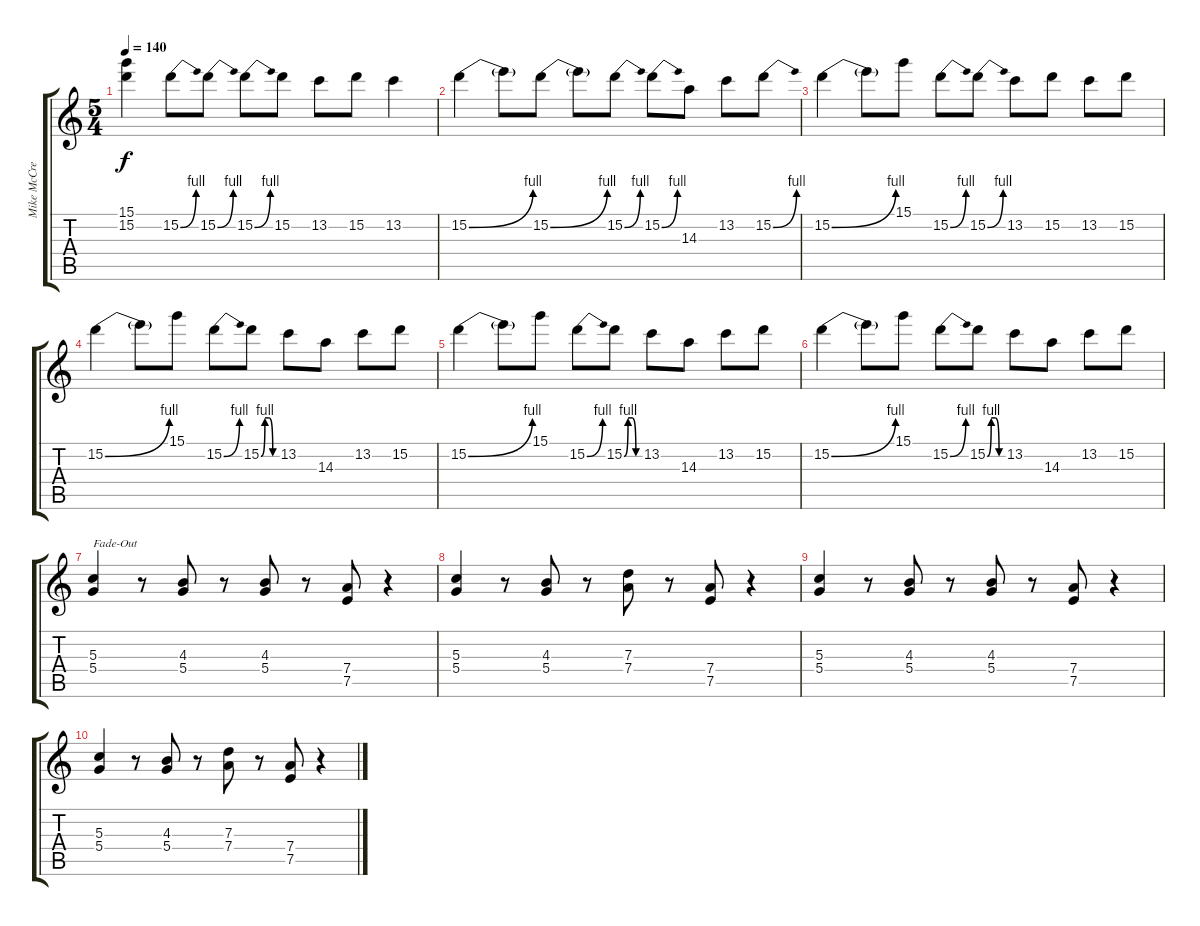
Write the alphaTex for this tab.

\track ("Mike McCready" "Mike McCre") {instrument distortionguitar}
\staff {score tabs}
\tuning (E4 B3 G3 D3 A2 E2) {hide}
\ts (5 4)
\tempo 140
\clef g2
\ks c
(15.1 15.2{t}).4{dy f} 15.2{be (bend 0 0 60 4)}.8 15.2{be (bend 0 0 60 4)}.8 15.2{be (bend 0 0 60 4)}.8 15.2.8 13.2.8 15.2.8 13.2.4 |
15.2{be (bend 0 0 60 4)}.4 15.2{t}.8 15.2{be (bend 0 0 60 4)}.8 15.2{t}.8 15.2{be (bend 0 0 60 4)}.8 15.2{be (bend 0 0 60 4)}.8 14.3.8 13.2.8 15.2{be (bend 0 0 60 4)}.8 |
15.2{be (bend 0 0 60 4)}.4 15.2{t}.8 15.1.8 15.2{be (bend 0 0 60 4)}.8 15.2{be (bend 0 0 60 4)}.8 13.2.8 15.2.8 13.2.8 15.2.8 |
15.2{be (bend 0 0 60 4)}.4 15.2{t}.8 15.1.8 15.2{be (bend 0 0 60 4)}.8 15.2{be (custom 0 0 15 4 30 4 45 0 60 0)}.8 13.2.8 14.3.8 13.2.8 15.2.8 |
15.2{be (bend 0 0 60 4)}.4 15.2{t}.8 15.1.8 15.2{be (bend 0 0 60 4)}.8 15.2{be (custom 0 0 15 4 30 4 45 0 60 0)}.8 13.2.8 14.3.8 13.2.8 15.2.8 |
15.2{be (bend 0 0 60 4)}.4 15.2{t}.8 15.1.8 15.2{be (bend 0 0 60 4)}.8 15.2{be (custom 0 0 15 4 30 4 45 0 60 0)}.8 13.2.8 14.3.8 13.2.8 15.2.8 |
(5.3 5.4).4{txt "Fade-Out"} r.8 (4.3 5.4).8 r.8 (4.3 5.4).8 r.8 (7.4 7.5).8 r.4 |
(5.3 5.4).4 r.8 (4.3 5.4).8 r.8 (7.3 7.4).8 r.8 (7.4 7.5).8 r.4 |
(5.3 5.4).4 r.8 (4.3 5.4).8 r.8 (4.3 5.4).8 r.8 (7.4 7.5).8 r.4 |
(5.3 5.4).4 r.8 (4.3 5.4).8 r.8 (7.3 7.4).8 r.8 (7.4 7.5).8 r.4
